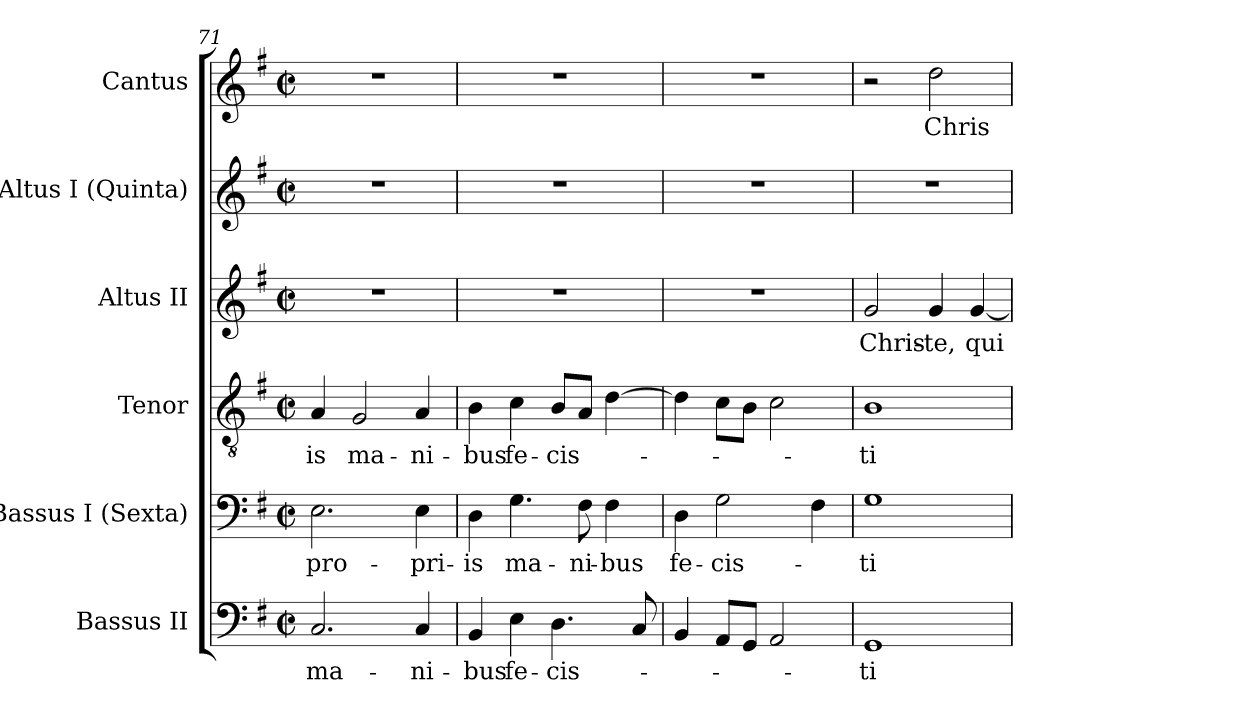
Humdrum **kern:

**kern	**text	**kern	**text	**kern	**text	**kern	**text	**kern	**kern	**text
*part6	*part6	*part5	*part5	*part4	*part4	*part3	*part3	*part2	*part1	*part1
*staff6	*staff6	*staff5	*staff5	*staff4	*staff4	*staff3	*staff3	*staff2	*staff1	*staff1
*I"Bassus II	*	*I"Bassus I (Sexta)	*	*I"Tenor	*	*I"Altus II	*	*I"Altus I (Quinta)	*I"Cantus	*
*I'B.	*	*I'B.	*	*I'T.	*	*I'A.	*	*I'A.	*I'S.	*
*clefF4	*	*clefF4	*	*clefGv2	*	*clefG2	*	*clefG2	*clefG2	*
*	*	*	*	*ITrd7c12	*	*	*	*	*	*
*k[f#]	*	*k[f#]	*	*k[f#]	*	*k[f#]	*	*k[f#]	*k[f#]	*
*G:	*	*G:	*	*G:	*	*G:	*	*G:	*G:	*
*M2/2	*	*M2/2	*	*M2/2	*	*M2/2	*	*M2/2	*M2/2	*
*met(c|)	*	*met(c|)	*	*met(c|)	*	*met(c|)	*	*met(c|)	*met(c|)	*
=71	=71	=71	=71	=71	=71	=71	=71	=71	=71	=71
!	!LO:LY:b:color=#000000	!	!	!	!	!	!	!	!	!
!	!	!	!LO:LY:b:color=#000000	!	!	!	!	!	!	!
!	!	!	!	!	!LO:LY:b:color=#000000	!	!	!	!	!
2.Ci/	ma-	2.Ei\	pro-	4AAi/	-is	1r	.	1r	1r	.
!	!	!	!	!	!LO:LY:b:color=#000000	!	!	!	!	!
.	.	.	.	2GGi/	ma-	.	.	.	.	.
!	!LO:LY:b:color=#000000	!	!	!	!	!	!	!	!	!
!	!	!	!LO:LY:b:color=#000000	!	!	!	!	!	!	!
!	!	!	!	!	!LO:LY:b:color=#000000	!	!	!	!	!
4Ci/	-ni-	4Ei\	-pri-	4AAi/	-ni-	.	.	.	.	.
=72	=72	=72	=72	=72	=72	=72	=72	=72	=72	=72
!	!LO:LY:b:color=#000000	!	!	!	!	!	!	!	!	!
!	!	!	!LO:LY:b:color=#000000	!	!	!	!	!	!	!
!	!	!	!	!	!LO:LY:b:color=#000000	!	!	!	!	!
4BBi/	-bus	4Di\	-is	4BBi\	-bus	1r	.	1r	1r	.
!	!LO:LY:b:color=#000000	!	!	!	!	!	!	!	!	!
!	!	!	!LO:LY:b:color=#000000	!	!	!	!	!	!	!
!	!	!	!	!	!LO:LY:b:color=#000000	!	!	!	!	!
4Ei\	fe-	4.Gi\	ma-	4Ci\	fe-	.	.	.	.	.
!	!LO:LY:b:color=#000000	!	!	!	!	!	!	!	!	!
!	!	!	!	!	!LO:LY:b:color=#000000	!	!	!	!	!
4.Di\	-cis-	.	.	8BBi/L	-cis-	.	.	.	.	.
!	!	!	!LO:LY:b:color=#000000	!	!	!	!	!	!	!
.	.	8F#i\	-ni-	8AAi/J	.	.	.	.	.	.
!	!	!	!LO:LY:b:color=#000000	!	!	!	!	!	!	!
.	.	4F#i\	-bus	[>4Di\	.	.	.	.	.	.
8Ci/	.	.	.	.	.	.	.	.	.	.
=73	=73	=73	=73	=73	=73	=73	=73	=73	=73	=73
!	!	!	!LO:LY:b:color=#000000	!	!	!	!	!	!	!
4BBi/	.	4Di\	fe-	4Di\]	.	1r	.	1r	1r	.
!	!	!	!LO:LY:b:color=#000000	!	!	!	!	!	!	!
8AAi/L	.	2Gi\	-cis-	8Ci\L	.	.	.	.	.	.
8GGi/J	.	.	.	8BBi\J	.	.	.	.	.	.
2AAi/	.	.	.	2Ci\	.	.	.	.	.	.
.	.	4F#i\	.	.	.	.	.	.	.	.
!!LO:LB:g=z
=74	=74	=74	=74	=74	=74	=74	=74	=74	=74	=74
!	!LO:LY:b:color=#000000	!	!	!	!	!	!	!	!	!
!	!	!	!LO:LY:b:color=#000000	!	!	!	!	!	!	!
!	!	!	!	!	!LO:LY:b:color=#000000	!	!	!	!	!
!	!	!	!	!	!	!	!LO:LY:b:color=#000000	!	!	!
1GGi	-ti	1Gi	-ti	1BBi	-ti	2gi/	Chris-	1r	2r	.
!	!	!	!	!	!	!	!LO:LY:b:color=#000000	!	!	!
!	!	!	!	!	!	!	!	!	!	!LO:LY:b:color=#000000
.	.	.	.	.	.	4gi/	-te,	.	2ddi\	Chris-
!	!	!	!	!	!	!	!LO:LY:b:color=#000000	!	!	!
.	.	.	.	.	.	[<4gi/	qui	.	.	.
=	=	=	=	=	=	=	=	=	=	=
*-	*-	*-	*-	*-	*-	*-	*-	*-	*-	*-
